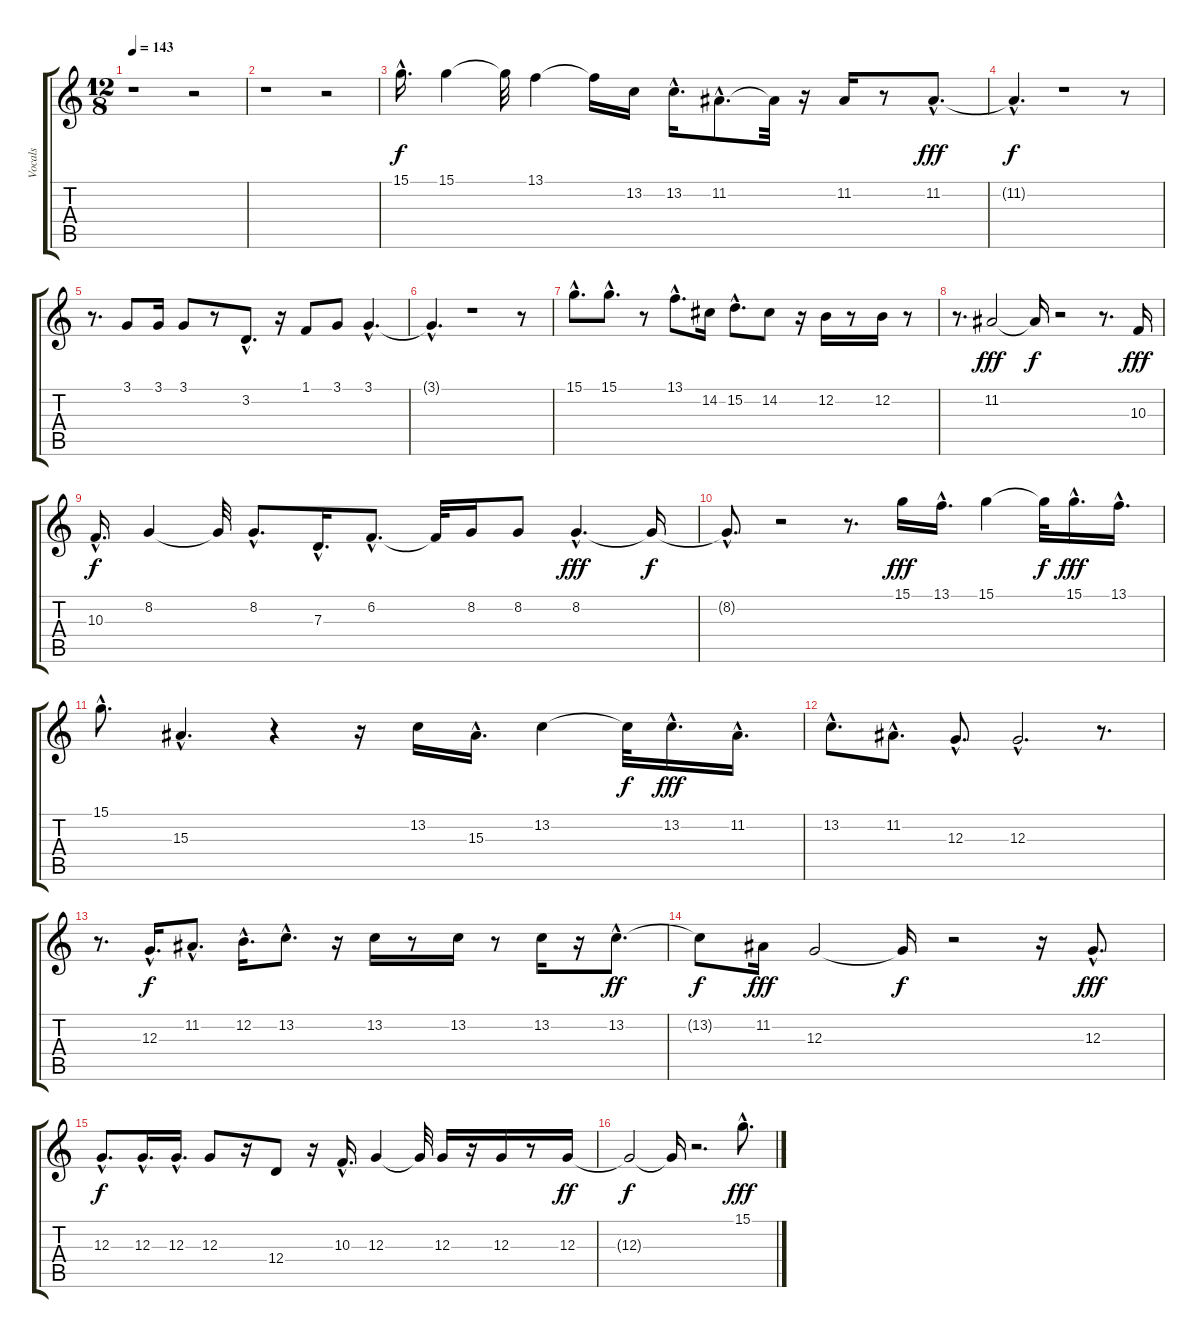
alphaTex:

\track ("Vocals" "Vocals") {instrument harmonica}
\staff {score tabs}
\tuning (E4 B3 G3 D3 A2 E2) {hide}
\ts (12 8)
\tempo 143
\clef g2
\ks c
r.1{dy f instrument harmonica} r.2 |
r.1 r.2 |
15.1{hac}.16{d} 15.1.4 15.1{t}.32 13.1.4 13.1{t}.16 13.2.16 13.2{hac}.16{d} 11.2{hac}.8{d} 11.2{t}.32 r.16 11.2.16 r.8 11.2{hac}.8{d dy fff} |
11.2{hac t}.4{d dy f} r.1 r.8 |
r.8{d} 3.1.8 3.1.16 3.1.8 r.8 3.2{hac}.8{d} r.16 1.1.8 3.1.8 3.1{hac}.4{d} |
3.1{hac t}.4{d} r.1 r.8 |
15.1{hac}.8{d} 15.1{hac}.8{d} r.8 13.1{hac}.8{d} 14.2.16 15.2{hac}.8{d} 14.2.8 r.16 12.2.16 r.8 12.2.16 r.8 |
r.8{d} 11.2.2{dy fff} 11.2{t}.16{dy f} r.2 r.8{d} 10.3.16{dy fff} |
10.3{hac}.16{d dy f} 8.2.4 8.2{t}.32 8.2{hac}.8{d} 7.3{hac}.16{d} 6.2{hac}.8{d} 6.2{t}.32 8.2.16 8.2.8 8.2{hac}.4{d dy fff} 8.2{t}.16{dy f} |
8.2{hac t}.8{d} r.2 r.8{d} 15.1.16{dy fff} 13.1{hac}.16{d} 15.1.4 15.1{t}.32{dy f} 15.1{hac}.16{d dy fff} 13.1{hac}.16{d} |
15.1{hac}.8{d} 15.3{hac}.4{d} r.4 r.16 13.2.16 15.3{hac}.16{d} 13.2.4 13.2{t}.32{dy f} 13.2{hac}.16{d dy fff} 11.2{hac}.16{d} |
13.2{hac}.8{d} 11.2{hac}.8{d} 12.3{hac}.8{d} 12.3{hac}.2{d} r.8{d} |
r.8{d} 12.3{hac}.16{d dy f} 11.2{hac}.8{d} 12.2{hac}.16{d} 13.2{hac}.8{d} r.16 13.2.16 r.8 13.2.16 r.8 13.2.16 r.16 13.2{hac}.8{d dy ff} |
13.2{t}.8{dy f} 11.2.16{dy fff} 12.3.2 12.3{t}.16{dy f} r.2 r.16 12.3{hac}.8{d dy fff} |
12.3{hac}.8{d dy f} 12.3{hac}.16{d} 12.3{hac}.16{d} 12.3.8 r.16 12.4.8 r.16 10.3{hac}.16{d} 12.3.4 12.3{t}.32 12.3.16 r.16 12.3.16 r.8 12.3.16{dy ff} |
12.3{t}.2{dy f} 12.3{t}.16 r.2{d} 15.1{hac}.8{d dy fff}
